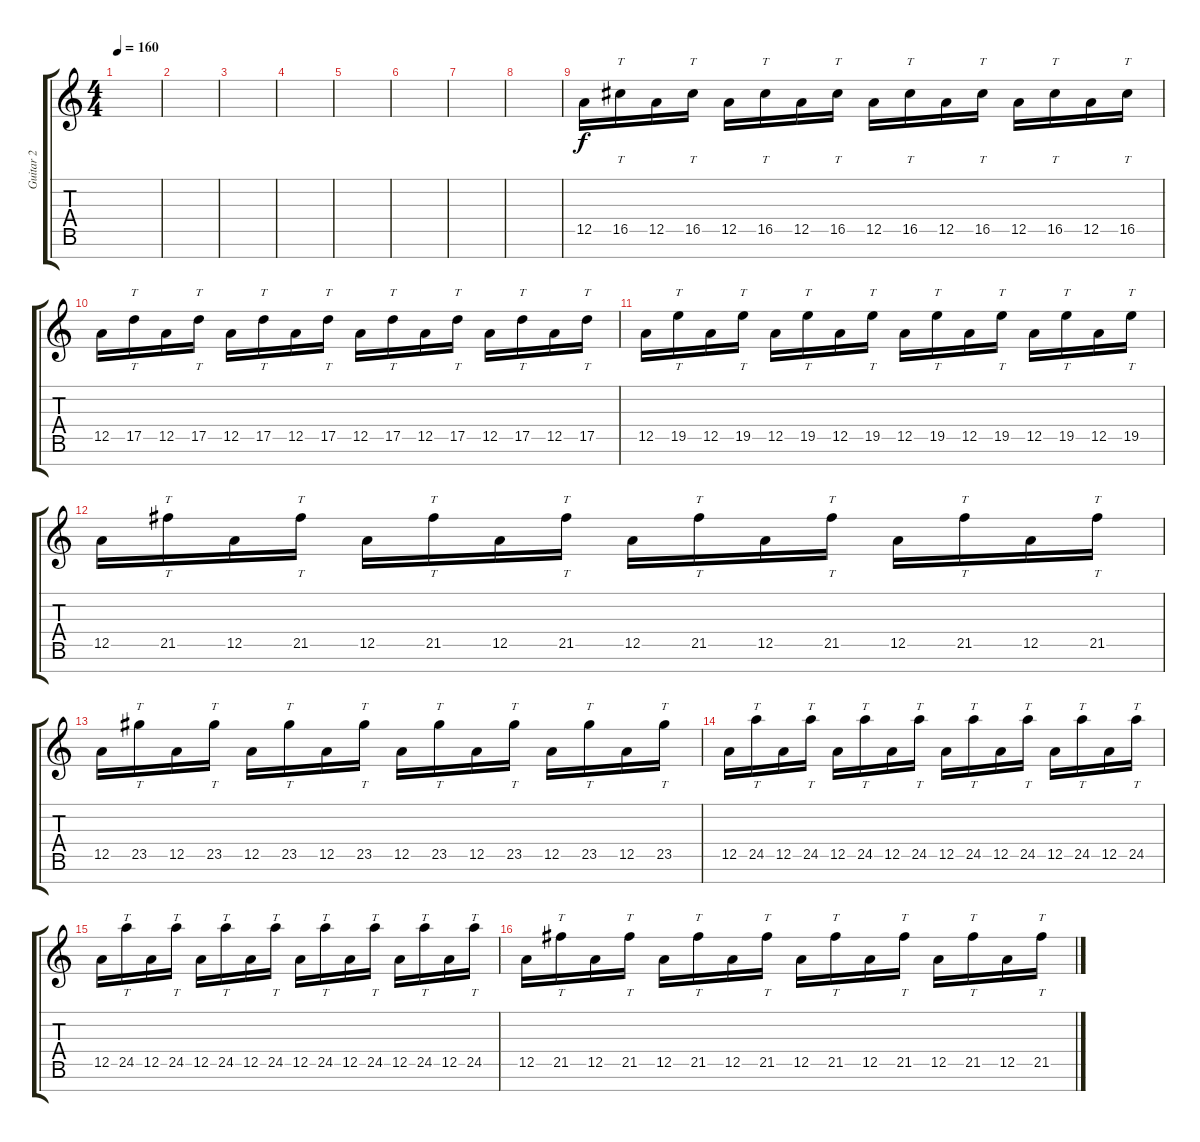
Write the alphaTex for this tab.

\track ("Guitar 2" "Guitar 2") {instrument distortionguitar}
\staff {score tabs}
\tuning (E4 B3 Gb3 D3 A2 E2 B1) {hide}
\ts (4 4)
\tempo 160
\clef g2
\ks c
|
|
|
|
|
|
|
|
12.5.16 16.5.16{tt} 12.5.16 16.5.16{tt} 12.5.16 16.5.16{tt} 12.5.16 16.5.16{tt} 12.5.16 16.5.16{tt} 12.5.16 16.5.16{tt} 12.5.16 16.5.16{tt} 12.5.16 16.5.16{tt} |
12.5.16 17.5.16{tt} 12.5.16 17.5.16{tt} 12.5.16 17.5.16{tt} 12.5.16 17.5.16{tt} 12.5.16 17.5.16{tt} 12.5.16 17.5.16{tt} 12.5.16 17.5.16{tt} 12.5.16 17.5.16{tt} |
12.5.16 19.5.16{tt} 12.5.16 19.5.16{tt} 12.5.16 19.5.16{tt} 12.5.16 19.5.16{tt} 12.5.16 19.5.16{tt} 12.5.16 19.5.16{tt} 12.5.16 19.5.16{tt} 12.5.16 19.5.16{tt} |
12.5.16 21.5.16{tt} 12.5.16 21.5.16{tt} 12.5.16 21.5.16{tt} 12.5.16 21.5.16{tt} 12.5.16 21.5.16{tt} 12.5.16 21.5.16{tt} 12.5.16 21.5.16{tt} 12.5.16 21.5.16{tt} |
12.5.16 23.5.16{tt} 12.5.16 23.5.16{tt} 12.5.16 23.5.16{tt} 12.5.16 23.5.16{tt} 12.5.16 23.5.16{tt} 12.5.16 23.5.16{tt} 12.5.16 23.5.16{tt} 12.5.16 23.5.16{tt} |
12.5.16 24.5.16{tt} 12.5.16 24.5.16{tt} 12.5.16 24.5.16{tt} 12.5.16 24.5.16{tt} 12.5.16 24.5.16{tt} 12.5.16 24.5.16{tt} 12.5.16 24.5.16{tt} 12.5.16 24.5.16{tt} |
12.5.16 24.5.16{tt} 12.5.16 24.5.16{tt} 12.5.16 24.5.16{tt} 12.5.16 24.5.16{tt} 12.5.16 24.5.16{tt} 12.5.16 24.5.16{tt} 12.5.16 24.5.16{tt} 12.5.16 24.5.16{tt} |
12.5.16 21.5.16{tt} 12.5.16 21.5.16{tt} 12.5.16 21.5.16{tt} 12.5.16 21.5.16{tt} 12.5.16 21.5.16{tt} 12.5.16 21.5.16{tt} 12.5.16 21.5.16{tt} 12.5.16 21.5.16{tt}
